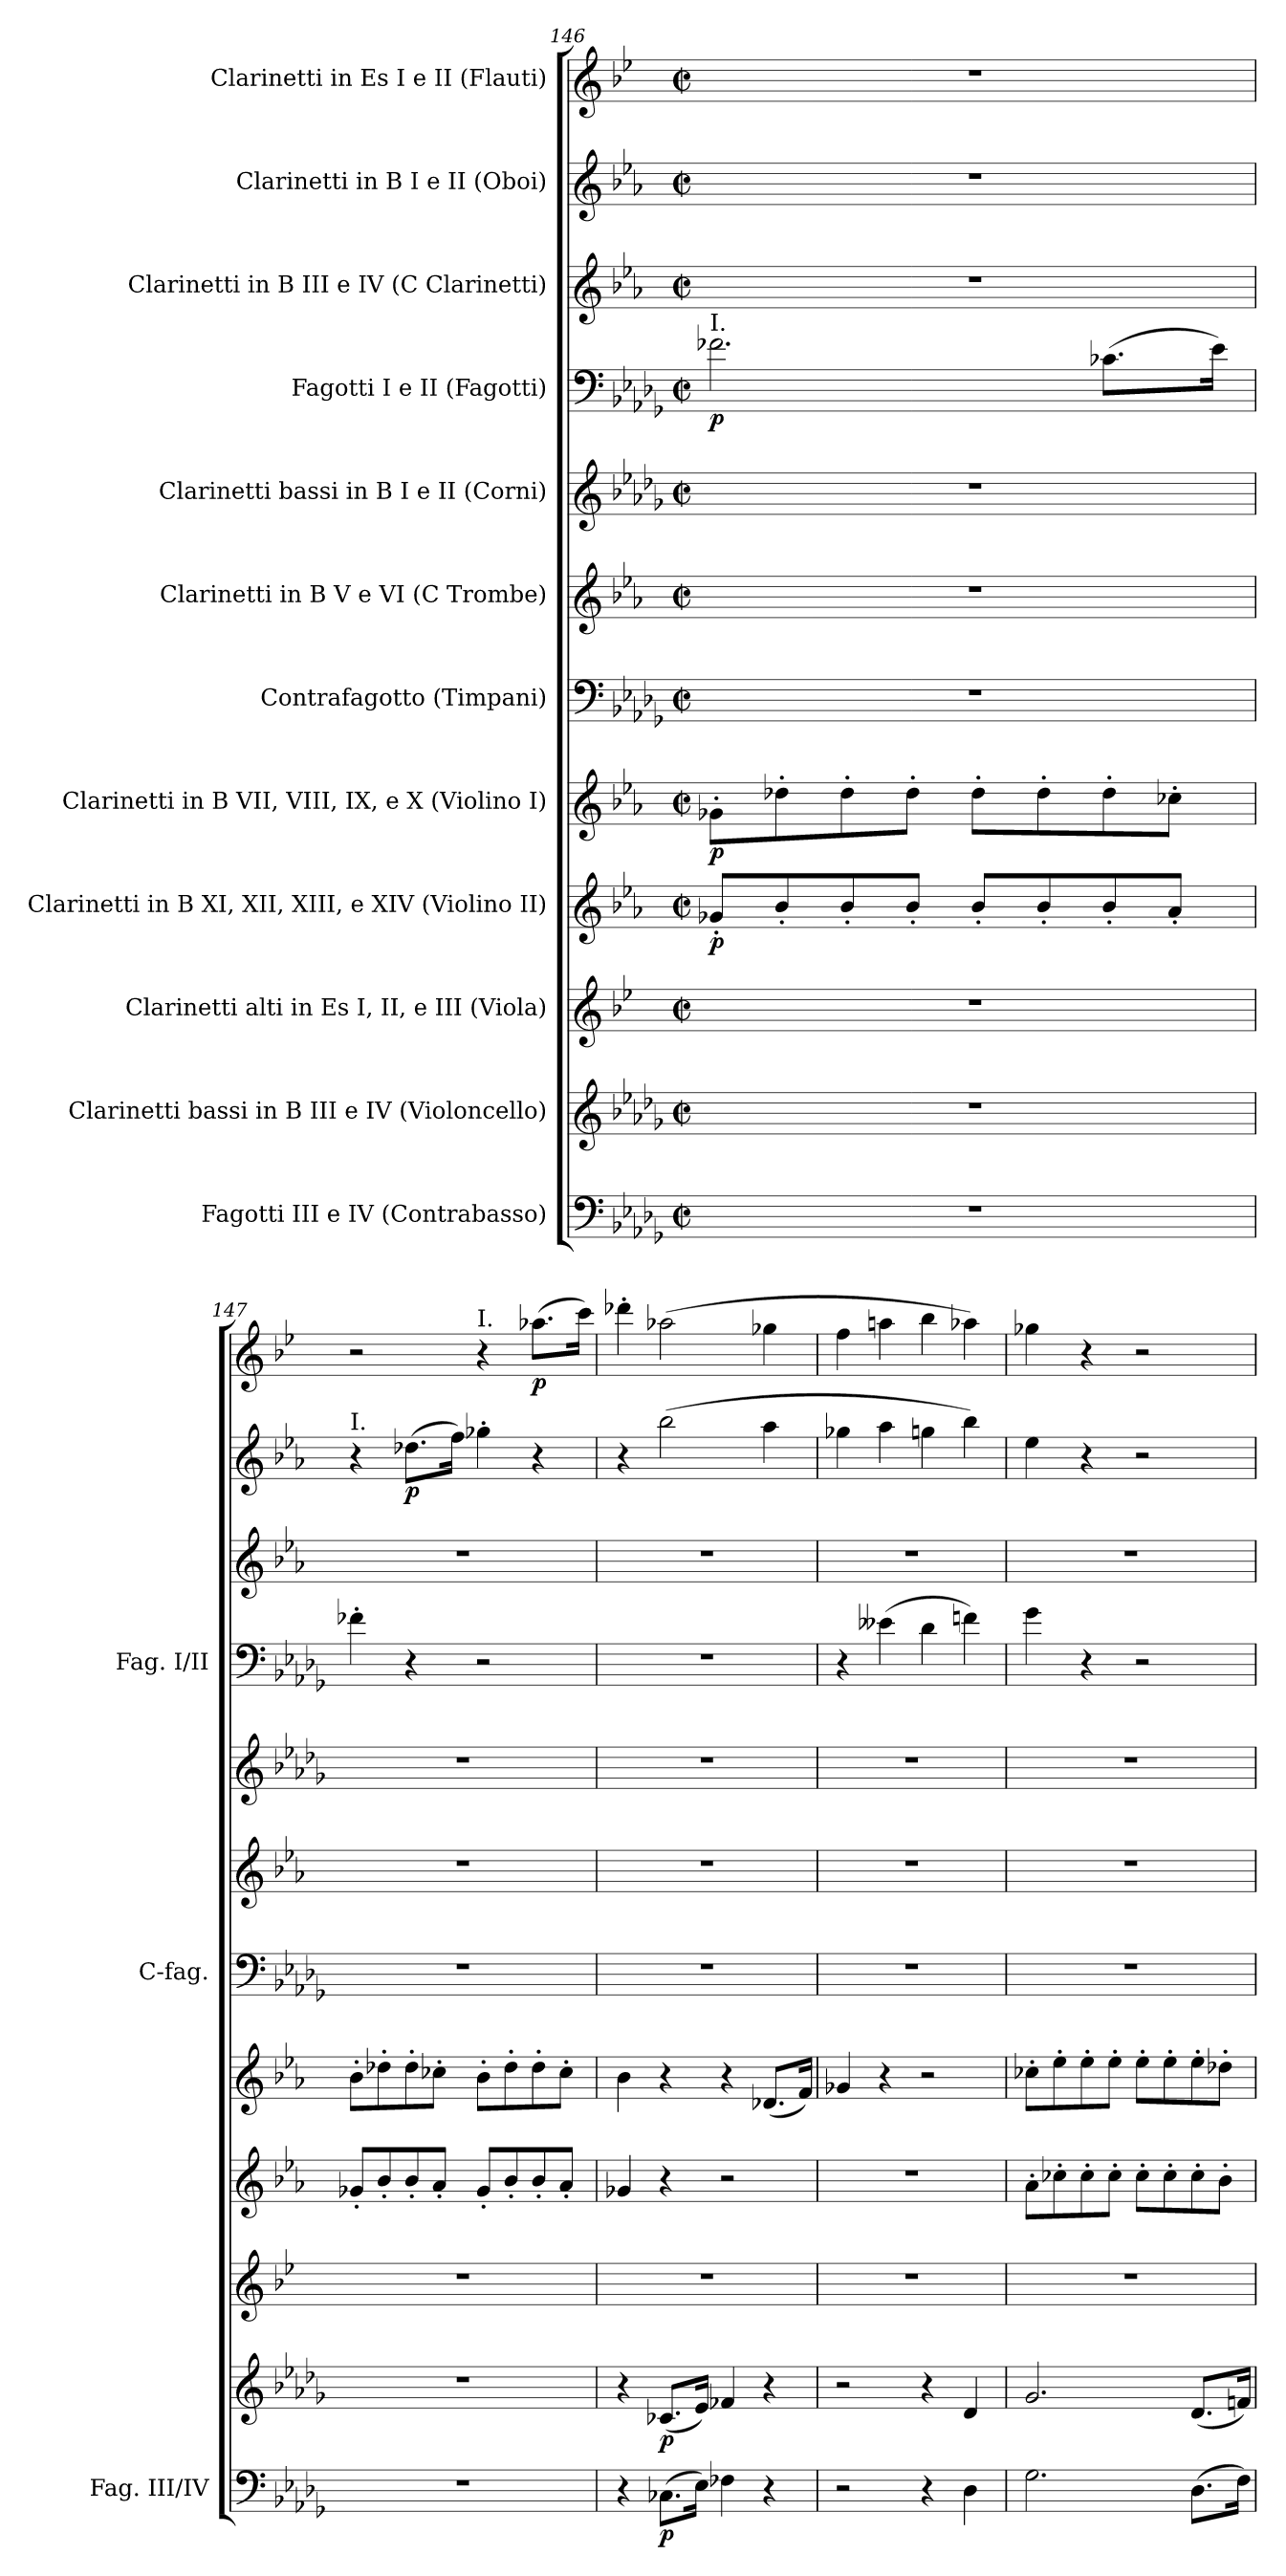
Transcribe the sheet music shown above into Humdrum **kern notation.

**kern	**dynam	**kern	**dynam	**kern	**kern	**dynam	**kern	**dynam	**kern	**kern	**kern	**kern	**dynam	**kern	**kern	**dynam	**kern	**dynam
*part12	*part12	*part11	*part11	*part10	*part9	*part9	*part8	*part8	*part7	*part6	*part5	*part4	*part4	*part3	*part2	*part2	*part1	*part1
*staff12	*staff12	*staff11	*staff11	*staff10	*staff9	*staff9	*staff8	*staff8	*staff7	*staff6	*staff5	*staff4	*staff4	*staff3	*staff2	*staff2	*staff1	*staff1
*I"Fagotti III e IV (Contrabasso)	*	*I"Clarinetti bassi in B III e IV (Violoncello)	*	*I"Clarinetti alti in Es I, II, e III (Viola)	*I"Clarinetti in B XI, XII, XIII, e XIV (Violino II)	*	*I"Clarinetti in B VII, VIII, IX, e X (Violino I)	*	*I"Contrafagotto (Timpani)	*I"Clarinetti in B V e VI (C Trombe)	*I"Clarinetti bassi in B I e II (Corni)	*I"Fagotti I e II (Fagotti)	*	*I"Clarinetti in B III e IV (C Clarinetti)	*I"Clarinetti in B I e II (Oboi)	*	*I"Clarinetti in Es I e II (Flauti)	*
*I'Fag. III/IV	*	*	*	*	*	*	*	*	*I'C-fag.	*	*	*I'Fag. I/II	*	*	*	*	*	*
*clefF4	*	*clefG2	*	*clefG2	*clefG2	*	*clefG2	*	*clefF4	*clefG2	*clefG2	*clefF4	*	*clefG2	*clefG2	*	*clefG2	*
*	*	*ITrd8c14	*	*ITrd5c9	*ITrd1c2	*	*ITrd1c2	*	*ITrd7c12	*ITrd1c2	*ITrd8c14	*	*	*ITrd1c2	*ITrd1c2	*	*ITrd-2c-3	*
*k[b-e-a-d-g-]	*	*k[b-e-a-d-g-]	*	*k[b-e-a-d-g-]	*k[b-e-a-d-g-]	*	*k[b-e-a-d-g-]	*	*k[b-e-a-d-g-]	*k[b-e-a-d-g-]	*k[b-e-a-d-g-]	*k[b-e-a-d-g-]	*	*k[b-e-a-d-g-]	*k[b-e-a-d-g-]	*	*k[b-e-a-d-g-]	*
*M2/2	*	*M2/2	*	*M2/2	*M2/2	*	*M2/2	*	*M2/2	*M2/2	*M2/2	*M2/2	*	*M2/2	*M2/2	*	*M2/2	*
*met(c|)	*	*met(c|)	*	*met(c|)	*met(c|)	*	*met(c|)	*	*met(c|)	*met(c|)	*met(c|)	*met(c|)	*	*met(c|)	*met(c|)	*	*met(c|)	*
=146	=146	=146	=146	=146	=146	=146	=146	=146	=146	=146	=146	=146	=146	=146	=146	=146	=146	=146
!	!	!	!	!	!	!	!	!	!	!	!	!LO:TX:a:t=I.	!	!	!	!	!	!
!	!	!	!	!	!	!LO:DY:b	!	!LO:DY:b	!	!	!	!	!LO:DY:b	!	!	!	!	!
1r	.	1r	.	1r	8f-X'/L	p	8f-X'\L	p	1r	1r	1r	2.f-X\	p	1r	1r	.	1r	.
.	.	.	.	.	8a-'/	.	8cc-X'\	.	.	.	.	.	.	.	.	.	.	.
.	.	.	.	.	8a-'/	.	8cc-'\	.	.	.	.	.	.	.	.	.	.	.
.	.	.	.	.	8a-'/J	.	8cc-'\J	.	.	.	.	.	.	.	.	.	.	.
.	.	.	.	.	8a-'/L	.	8cc-'\L	.	.	.	.	.	.	.	.	.	.	.
.	.	.	.	.	8a-'/	.	8cc-'\	.	.	.	.	.	.	.	.	.	.	.
.	.	.	.	.	8a-'/	.	8cc-'\	.	.	.	.	(>8.c-X\L	.	.	.	.	.	.
.	.	.	.	.	8g-'/J	.	8b--X'\J	.	.	.	.	.	.	.	.	.	.	.
.	.	.	.	.	.	.	.	.	.	.	.	16e-\Jk)	.	.	.	.	.	.
!!LO:PB:g=z
=147	=147	=147	=147	=147	=147	=147	=147	=147	=147	=147	=147	=147	=147	=147	=147	=147	=147	=147
!	!	!	!	!	!	!	!	!	!	!	!	!	!	!	!LO:TX:a:t=I.	!	!	!
1r	.	1r	.	1r	8f-X'/L	.	8a-'\L	.	1r	1r	1r	4f-X'\	.	1r	4r	.	2r	.
.	.	.	.	.	8a-'/	.	8cc-X'\	.	.	.	.	.	.	.	.	.	.	.
!	!	!	!	!	!	!	!	!	!	!	!	!	!	!	!	!LO:DY:b	!	!
.	.	.	.	.	8a-'/	.	8cc-'\	.	.	.	.	4r	.	.	(>8.cc-X\L	p	.	.
.	.	.	.	.	8g-'/J	.	8b--X'\J	.	.	.	.	.	.	.	.	.	.	.
.	.	.	.	.	.	.	.	.	.	.	.	.	.	.	16ee-\Jk)	.	.	.
!	!	!	!	!	!	!	!	!	!	!	!	!	!	!	!	!	!LO:TX:a:t=I.	!
.	.	.	.	.	8f-'/L	.	8a-'\L	.	.	.	.	2r	.	.	4ff-X'\	.	4r	.
.	.	.	.	.	8a-'/	.	8cc-'\	.	.	.	.	.	.	.	.	.	.	.
!	!	!	!	!	!	!	!	!	!	!	!	!	!	!	!	!	!	!LO:DY:b
.	.	.	.	.	8a-'/	.	8cc-'\	.	.	.	.	.	.	.	4r	.	(>8.ccc-X\L	p
.	.	.	.	.	8g-'/J	.	8b--'\J	.	.	.	.	.	.	.	.	.	.	.
.	.	.	.	.	.	.	.	.	.	.	.	.	.	.	.	.	16eee-\Jk)	.
=148	=148	=148	=148	=148	=148	=148	=148	=148	=148	=148	=148	=148	=148	=148	=148	=148	=148	=148
4r	.	4r	.	1r	4f-X/	.	4a-\	.	1r	1r	1r	1r	.	1r	4r	.	4fff-X'\	.
!	!LO:DY:b	!	!LO:DY:b	!	!	!	!	!	!	!	!	!	!	!	!	!	!	!
(>8.C-X\L	p	(<8.C-X/L	p	.	4r	.	4r	.	.	.	.	.	.	.	(>2aa-\	.	(>2ccc-X\	.
16E-\Jk)	.	16E-/Jk)	.	.	.	.	.	.	.	.	.	.	.	.	.	.	.	.
4F-X\	.	4F-X/	.	.	2r	.	4r	.	.	.	.	.	.	.	.	.	.	.
4r	.	4r	.	.	.	.	(<8.c-X/L	.	.	.	.	.	.	.	4gg-\	.	4bb--X\	.
.	.	.	.	.	.	.	16e-/Jk)	.	.	.	.	.	.	.	.	.	.	.
!!LO:LB:g=z
=149	=149	=149	=149	=149	=149	=149	=149	=149	=149	=149	=149	=149	=149	=149	=149	=149	=149	=149
2r	.	2r	.	1r	1r	.	4f-X/	.	1r	1r	1r	4r	.	1r	4ff-X\	.	4aa-\	.
.	.	.	.	.	.	.	4r	.	.	.	.	(>4e--X\	.	.	4gg-\	.	4cccn\	.
4r	.	4r	.	.	.	.	2r	.	.	.	.	4d-\	.	.	4ffn\	.	4ddd-\	.
4D-\	.	4D-/	.	.	.	.	.	.	.	.	.	4fn\)	.	.	4aa-\)	.	4ccc-X\)	.
=150	=150	=150	=150	=150	=150	=150	=150	=150	=150	=150	=150	=150	=150	=150	=150	=150	=150	=150
2.G-\	.	2.G-/	.	1r	8g-'\L	.	8b--X'\L	.	1r	1r	1r	4g-\	.	1r	4dd-\	.	4bb--X\	.
.	.	.	.	.	8b--X'\	.	8dd-'\	.	.	.	.	.	.	.	.	.	.	.
.	.	.	.	.	8b--'\	.	8dd-'\	.	.	.	.	4r	.	.	4r	.	4r	.
.	.	.	.	.	8b--'\J	.	8dd-'\J	.	.	.	.	.	.	.	.	.	.	.
.	.	.	.	.	8b--'\L	.	8dd-'\L	.	.	.	.	2r	.	.	2r	.	2r	.
.	.	.	.	.	8b--'\	.	8dd-'\	.	.	.	.	.	.	.	.	.	.	.
(>8.D-\L	.	(<8.D-/L	.	.	8b--'\	.	8dd-'\	.	.	.	.	.	.	.	.	.	.	.
.	.	.	.	.	8a-'\J	.	8cc-X'\J	.	.	.	.	.	.	.	.	.	.	.
16F\Jk)	.	16Fn/Jk)	.	.	.	.	.	.	.	.	.	.	.	.	.	.	.	.
=	=	=	=	=	=	=	=	=	=	=	=	=	=	=	=	=	=	=
*-	*-	*-	*-	*-	*-	*-	*-	*-	*-	*-	*-	*-	*-	*-	*-	*-	*-	*-
